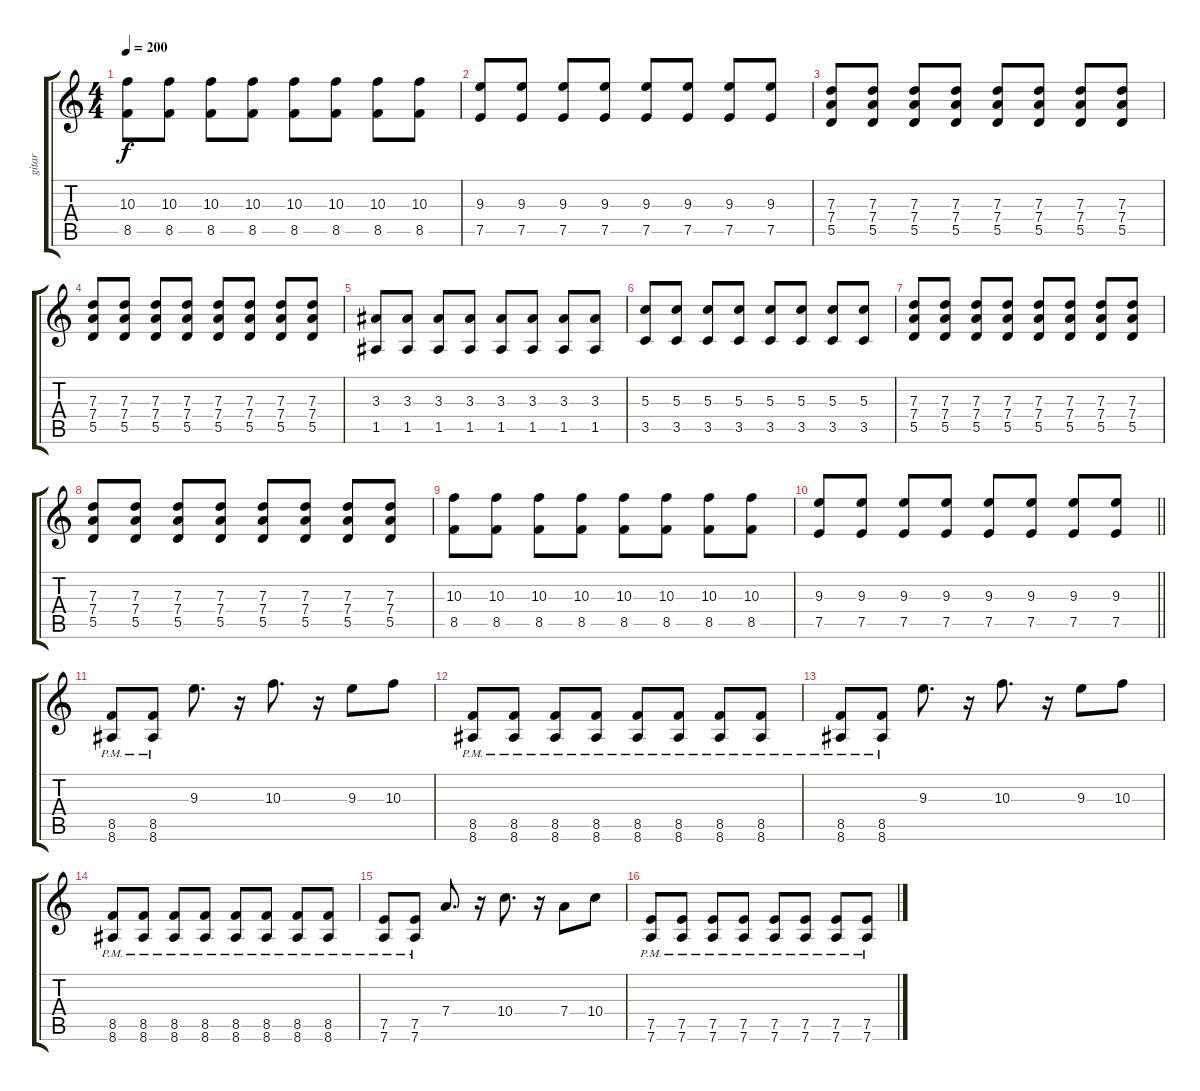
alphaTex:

\track ("gitar" "gitar") {instrument distortionguitar}
\staff {score tabs}
\tuning (E4 B3 G3 D3 A2 D2) {hide}
\ts (4 4)
\tempo 200
\clef g2
\ks c
(10.3 8.5).8{dy f} (10.3 8.5).8 (10.3 8.5).8 (10.3 8.5).8 (10.3 8.5).8 (10.3 8.5).8 (10.3 8.5).8 (10.3 8.5).8 |
(9.3 7.5).8 (9.3 7.5).8 (9.3 7.5).8 (9.3 7.5).8 (9.3 7.5).8 (9.3 7.5).8 (9.3 7.5).8 (9.3 7.5).8 |
(7.3 7.4 5.5).8 (7.3 7.4 5.5).8 (7.3 7.4 5.5).8 (7.3 7.4 5.5).8 (7.3 7.4 5.5).8 (7.3 7.4 5.5).8 (7.3 7.4 5.5).8 (7.3 7.4 5.5).8 |
(7.3 7.4 5.5).8 (7.3 7.4 5.5).8 (7.3 7.4 5.5).8 (7.3 7.4 5.5).8 (7.3 7.4 5.5).8 (7.3 7.4 5.5).8 (7.3 7.4 5.5).8 (7.3 7.4 5.5).8 |
(3.3 1.5).8 (3.3 1.5).8 (3.3 1.5).8 (3.3 1.5).8 (3.3 1.5).8 (3.3 1.5).8 (3.3 1.5).8 (3.3 1.5).8 |
(5.3 3.5).8 (5.3 3.5).8 (5.3 3.5).8 (5.3 3.5).8 (5.3 3.5).8 (5.3 3.5).8 (5.3 3.5).8 (5.3 3.5).8 |
(7.3 7.4 5.5).8 (7.3 7.4 5.5).8 (7.3 7.4 5.5).8 (7.3 7.4 5.5).8 (7.3 7.4 5.5).8 (7.3 7.4 5.5).8 (7.3 7.4 5.5).8 (7.3 7.4 5.5).8 |
(7.3 7.4 5.5).8 (7.3 7.4 5.5).8 (7.3 7.4 5.5).8 (7.3 7.4 5.5).8 (7.3 7.4 5.5).8 (7.3 7.4 5.5).8 (7.3 7.4 5.5).8 (7.3 7.4 5.5).8 |
(10.3 8.5).8 (10.3 8.5).8 (10.3 8.5).8 (10.3 8.5).8 (10.3 8.5).8 (10.3 8.5).8 (10.3 8.5).8 (10.3 8.5).8 |
\barLineRight lightlight
(9.3 7.5).8 (9.3 7.5).8 (9.3 7.5).8 (9.3 7.5).8 (9.3 7.5).8 (9.3 7.5).8 (9.3 7.5).8 (9.3 7.5).8 |
\section ("" "")
(8.5{pm} 8.6{pm}).8 (8.5{pm} 8.6{pm}).8 9.3.8{d} r.16 10.3.8{d} r.16 9.3.8 10.3.8 |
(8.5{pm} 8.6{pm}).8 (8.5{pm} 8.6{pm}).8 (8.5{pm} 8.6{pm}).8 (8.5{pm} 8.6{pm}).8 (8.5{pm} 8.6{pm}).8 (8.5{pm} 8.6{pm}).8 (8.5{pm} 8.6{pm}).8 (8.5{pm} 8.6{pm}).8 |
(8.5{pm} 8.6{pm}).8 (8.5{pm} 8.6{pm}).8 9.3.8{d} r.16 10.3.8{d} r.16 9.3.8 10.3.8 |
(8.5{pm} 8.6{pm}).8 (8.5{pm} 8.6{pm}).8 (8.5{pm} 8.6{pm}).8 (8.5{pm} 8.6{pm}).8 (8.5{pm} 8.6{pm}).8 (8.5{pm} 8.6{pm}).8 (8.5{pm} 8.6{pm}).8 (8.5{pm} 8.6{pm}).8 |
(7.5{pm} 7.6{pm}).8 (7.5{pm} 7.6{pm}).8 7.4.8{d} r.16 10.4.8{d} r.16 7.4.8 10.4.8 |
(7.5 7.6{pm}).8 (7.5 7.6{pm}).8 (7.5 7.6{pm}).8 (7.5 7.6{pm}).8 (7.5 7.6{pm}).8 (7.5 7.6{pm}).8 (7.5 7.6{pm}).8 (7.5 7.6{pm}).8
